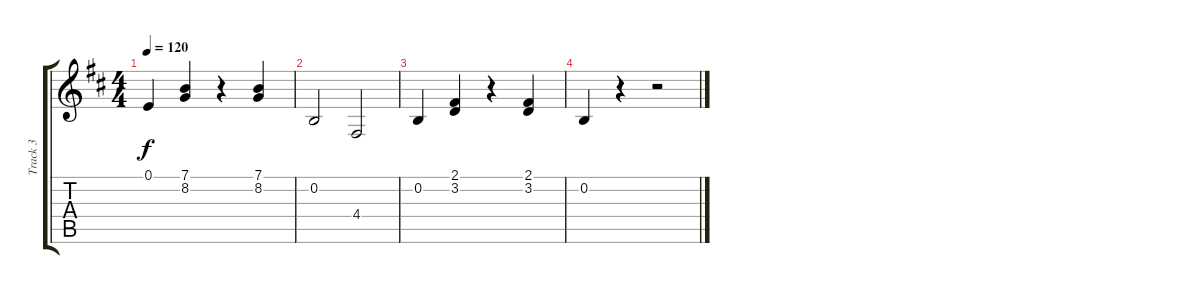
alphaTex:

\track ("Track 3" "Track 3") {instrument brightacousticpiano}
\staff {score tabs}
\tuning (E4 B3 G3 D3 A2 E2) {hide}
\ts (4 4)
\tempo 120
\clef g2
\ks d
0.1.4{dy f} (7.1 8.2).4 r.4 (7.1 8.2).4 |
0.2.2 4.4.2 |
0.2.4 (2.1 3.2).4 r.4 (2.1 3.2).4 |
0.2.4 r.4 r.2
